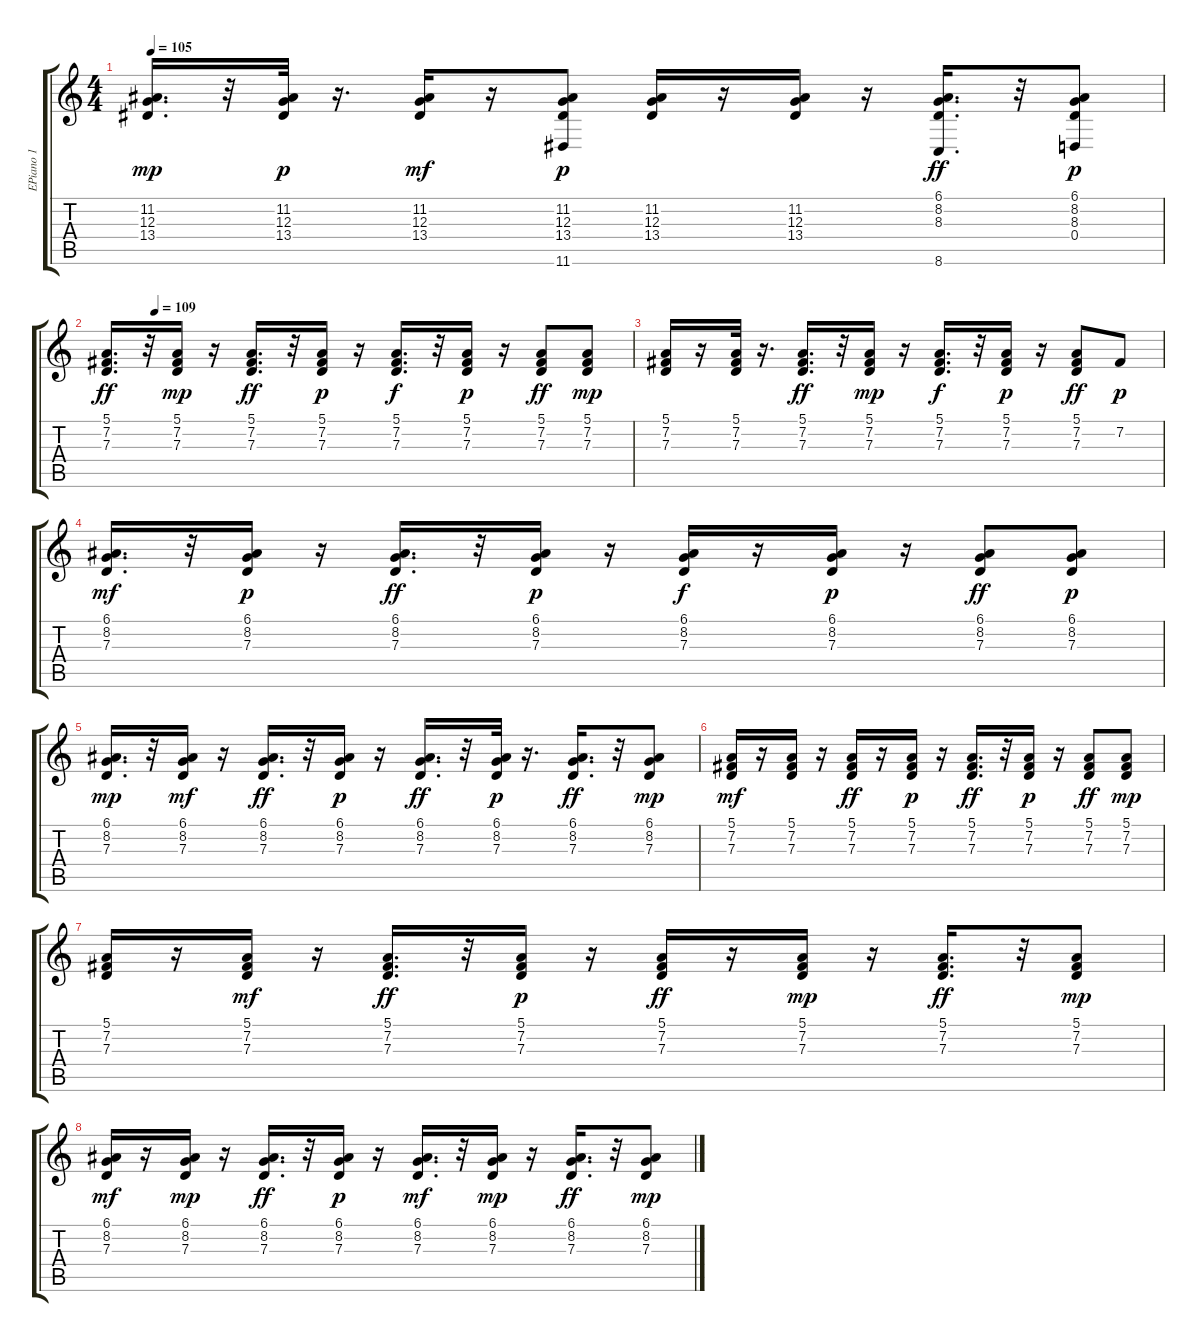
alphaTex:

\track ("EPiano 1" "EPiano 1") {instrument stringensemble1}
\staff {score tabs}
\tuning (E4 B3 G3 D3 A2 E2) {hide}
\ts (4 4)
\tempo 105
\clef g2
\ks c
(11.2 12.3 13.4).16{d dy mp} r.32 (11.2 12.3 13.4).32{dy p} r.16{d} (11.2 12.3 13.4).16{dy mf} r.16 (11.2 12.3 13.4 11.6).8{dy p} (11.2 12.3 13.4).16 r.16 (11.2 12.3 13.4).16 r.16 (6.1 8.2 8.3 8.6).16{d dy ff} r.32 (6.1 8.2 8.3 0.4).8{dy p} |
\tempo (109 0.09375)
(5.1 7.2 7.3).16{d dy ff} r.32 (5.1 7.2 7.3).16{dy mp} r.16 (5.1 7.2 7.3).16{d dy ff} r.32 (5.1 7.2 7.3).16{dy p} r.16 (5.1 7.2 7.3).16{d dy f} r.32 (5.1 7.2 7.3).16{dy p} r.16 (5.1 7.2 7.3).8{dy ff} (5.1 7.2 7.3).8{dy mp} |
(5.1 7.2 7.3).16 r.16 (5.1 7.2 7.3).32 r.16{d} (5.1 7.2 7.3).16{d dy ff} r.32 (5.1 7.2 7.3).16{dy mp} r.16 (5.1 7.2 7.3).16{d dy f} r.32 (5.1 7.2 7.3).16{dy p} r.16 (5.1 7.2 7.3).8{dy ff} 7.2.8{dy p} |
(6.1 8.2 7.3).16{d dy mf} r.32 (6.1 8.2 7.3).16{dy p} r.16 (6.1 8.2 7.3).16{d dy ff} r.32 (6.1 8.2 7.3).16{dy p} r.16 (6.1 8.2 7.3).16{dy f} r.16 (6.1 8.2 7.3).16{dy p} r.16 (6.1 8.2 7.3).8{dy ff} (6.1 8.2 7.3).8{dy p} |
(6.1 8.2 7.3).16{d dy mp} r.32 (6.1 8.2 7.3).16{dy mf} r.16 (6.1 8.2 7.3).16{d dy ff} r.32 (6.1 8.2 7.3).16{dy p} r.16 (6.1 8.2 7.3).16{d dy ff} r.32 (6.1 8.2 7.3).32{dy p} r.16{d} (6.1 8.2 7.3).16{d dy ff} r.32 (6.1 8.2 7.3).8{dy mp} |
(5.1 7.2 7.3).16{dy mf} r.16 (5.1 7.2 7.3).16 r.16 (5.1 7.2 7.3).16{dy ff} r.16 (5.1 7.2 7.3).16{dy p} r.16 (5.1 7.2 7.3).16{d dy ff} r.32 (5.1 7.2 7.3).16{dy p} r.16 (5.1 7.2 7.3).8{dy ff} (5.1 7.2 7.3).8{dy mp} |
(5.1 7.2 7.3).16 r.16 (5.1 7.2 7.3).16{dy mf} r.16 (5.1 7.2 7.3).16{d dy ff} r.32 (5.1 7.2 7.3).16{dy p} r.16 (5.1 7.2 7.3).16{dy ff} r.16 (5.1 7.2 7.3).16{dy mp} r.16 (5.1 7.2 7.3).16{d dy ff} r.32 (5.1 7.2 7.3).8{dy mp} |
(6.1 8.2 7.3).16{dy mf} r.16 (6.1 8.2 7.3).16{dy mp} r.16 (6.1 8.2 7.3).16{d dy ff} r.32 (6.1 8.2 7.3).16{dy p} r.16 (6.1 8.2 7.3).16{d dy mf} r.32 (6.1 8.2 7.3).16{dy mp} r.16 (6.1 8.2 7.3).16{d dy ff} r.32 (6.1 8.2 7.3).8{dy mp}
